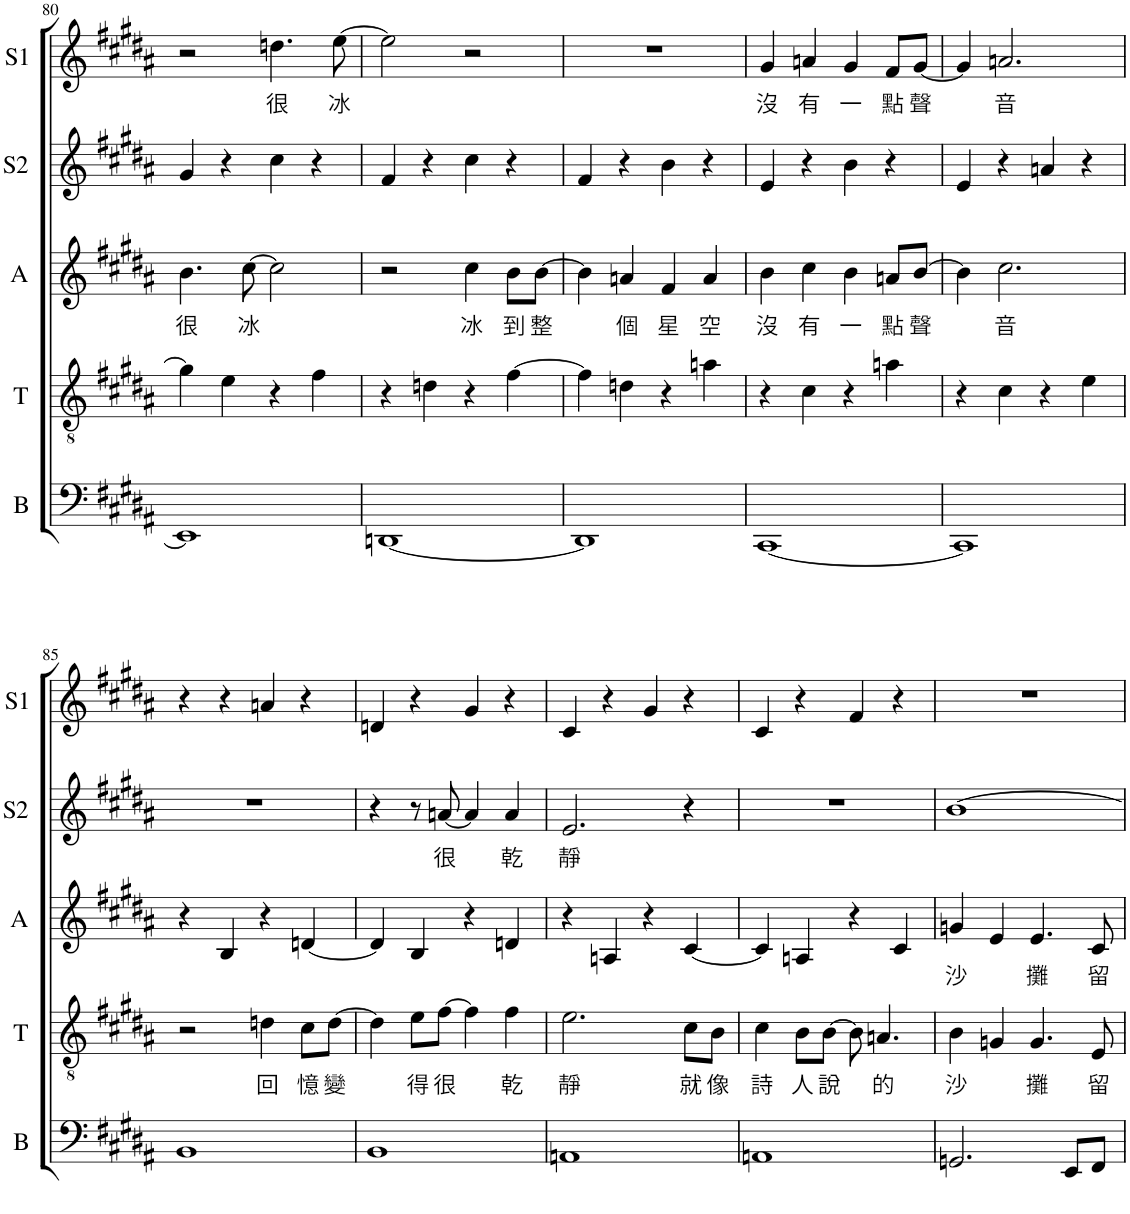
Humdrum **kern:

**kern	**kern	**text	**kern	**text	**kern	**text	**kern	**text
*part5	*part4	*part4	*part3	*part3	*part2	*part2	*part1	*part1
*staff5	*staff4	*staff4	*staff3	*staff3	*staff2	*staff2	*staff1	*staff1
*I"B	*I"T	*	*I"A	*	*I"S2	*	*I"S1	*
*I'B	*I'T	*	*I'A	*	*I'S2	*	*I'S1	*
!!LO:PB:g=z
*clefF4	*clefGv2	*	*clefG2	*	*clefG2	*	*clefG2	*
*k[f#c#g#d#a#]	*k[f#c#g#d#a#]	*	*k[f#c#g#d#a#]	*	*k[f#c#g#d#a#]	*	*k[f#c#g#d#a#]	*
*M4/4	*M4/4	*	*M4/4	*	*M4/4	*	*M4/4	*
=80	=80	=80	=80	=80	=80	=80	=80	=80
!	!	!	!	!LO:LY:b	!	!	!	!
1EE]	4g#\]	.	4.b\	很	4g#/	.	2r	.
.	4e\	.	.	.	4r	.	.	.
!	!	!	!	!LO:LY:b	!	!	!	!
.	.	.	[8cc#\	冰	.	.	.	.
!	!	!	!	!	!	!	!	!LO:LY:b
.	4r	.	2cc#\]	.	4cc#\	.	4.ddn\	很
.	4f#\	.	.	.	4r	.	.	.
!	!	!	!	!	!	!	!	!LO:LY:b
.	.	.	.	.	.	.	[8ee\	冰
=81	=81	=81	=81	=81	=81	=81	=81	=81
[1DDn	4r	.	2r	.	4f#/	.	2ee\]	.
.	4dn\	.	.	.	4r	.	.	.
!	!	!	!	!LO:LY:b	!	!	!	!
.	4r	.	4cc#\	冰	4cc#\	.	2r	.
!	!	!	!	!LO:LY:b	!	!	!	!
.	[4f#\	.	8b\L	到	4r	.	.	.
!	!	!	!	!LO:LY:b	!	!	!	!
.	.	.	[8b\J	整	.	.	.	.
=82	=82	=82	=82	=82	=82	=82	=82	=82
1DD]	4f#\]	.	4b\]	.	4f#/	.	1r	.
!	!	!	!	!LO:LY:b	!	!	!	!
.	4dn\	.	4an/	個	4r	.	.	.
!	!	!	!	!LO:LY:b	!	!	!	!
.	4r	.	4f#/	星	4b\	.	.	.
!	!	!	!	!LO:LY:b	!	!	!	!
.	4an\	.	4a/	空	4r	.	.	.
=83	=83	=83	=83	=83	=83	=83	=83	=83
!	!	!	!	!LO:LY:b	!	!	!	!LO:LY:b
[1CC#	4r	.	4b\	沒	4e/	.	4g#/	沒
!	!	!	!	!LO:LY:b	!	!	!	!LO:LY:b
.	4c#\	.	4cc#\	有	4r	.	4an/	有
!	!	!	!	!LO:LY:b	!	!	!	!LO:LY:b
.	4r	.	4b\	一	4b\	.	4g#/	一
!	!	!	!	!LO:LY:b	!	!	!	!LO:LY:b
.	4an\	.	8an/L	點	4r	.	8f#/L	點
!	!	!	!	!LO:LY:b	!	!	!	!LO:LY:b
.	.	.	[8b/J	聲	.	.	[8g#/J	聲
=84	=84	=84	=84	=84	=84	=84	=84	=84
1CC#]	4r	.	4b\]	.	4e/	.	4g#/]	.
!	!	!	!	!LO:LY:b	!	!	!	!LO:LY:b
.	4c#\	.	2.cc#\	音	4r	.	2.an/	音
.	4r	.	.	.	4an/	.	.	.
.	4e\	.	.	.	4r	.	.	.
!!LO:LB:g=z
=85	=85	=85	=85	=85	=85	=85	=85	=85
1BB	2r	.	4r	.	1r	.	4r	.
.	.	.	4B/	.	.	.	4r	.
!	!	!LO:LY:b	!	!	!	!	!	!
.	4dn\	回	4r	.	.	.	4an/	.
!	!	!LO:LY:b	!	!	!	!	!	!
.	8c#\L	憶	[4dn/	.	.	.	4r	.
!	!	!LO:LY:b	!	!	!	!	!	!
.	[8d\J	變	.	.	.	.	.	.
=86	=86	=86	=86	=86	=86	=86	=86	=86
1BB	4d\]	.	4d/]	.	4r	.	4dn/	.
!	!	!LO:LY:b	!	!	!	!	!	!
.	8e\L	得	4B/	.	8r	.	4r	.
!	!	!LO:LY:b	!	!	!	!LO:LY:b	!	!
.	[8f#\J	很	.	.	[8an/	很	.	.
.	4f#\]	.	4r	.	4a/]	.	4g#/	.
!	!	!LO:LY:b	!	!	!	!LO:LY:b	!	!
.	4f#\	乾	4dn/	.	4a/	乾	4r	.
=87	=87	=87	=87	=87	=87	=87	=87	=87
!	!	!LO:LY:b	!	!	!	!LO:LY:b	!	!
1AAn	2.e\	靜	4r	.	2.e/	靜	4c#/	.
.	.	.	4An/	.	.	.	4r	.
.	.	.	4r	.	.	.	4g#/	.
!	!	!LO:LY:b	!	!	!	!	!	!
.	8c#\L	就	[4c#/	.	4r	.	4r	.
!	!	!LO:LY:b	!	!	!	!	!	!
.	8B\J	像	.	.	.	.	.	.
=88	=88	=88	=88	=88	=88	=88	=88	=88
!	!	!LO:LY:b	!	!	!	!	!	!
1AAn	4c#\	詩	4c#/]	.	1r	.	4c#/	.
!	!	!LO:LY:b	!	!	!	!	!	!
.	8B\L	人	4An/	.	.	.	4r	.
!	!	!LO:LY:b	!	!	!	!	!	!
.	[8B\J	說	.	.	.	.	.	.
.	8B\]	.	4r	.	.	.	4f#/	.
!	!	!LO:LY:b	!	!	!	!	!	!
.	4.An/	的	.	.	.	.	.	.
.	.	.	4c#/	.	.	.	4r	.
=89	=89	=89	=89	=89	=89	=89	=89	=89
!	!	!LO:LY:b	!	!LO:LY:b	!	!	!	!
2.GGn/	4B\	沙	4gn/	沙	[1b	.	1r	.
.	4Gn/	.	4e/	.	.	.	.	.
!	!	!LO:LY:b	!	!LO:LY:b	!	!	!	!
.	4.G/	攤	4.e/	攤	.	.	.	.
8EE/L	.	.	.	.	.	.	.	.
!	!	!LO:LY:b	!	!LO:LY:b	!	!	!	!
8FF#/J	8E/	留	8c#/	留	.	.	.	.
=	=	=	=	=	=	=	=	=
*-	*-	*-	*-	*-	*-	*-	*-	*-
